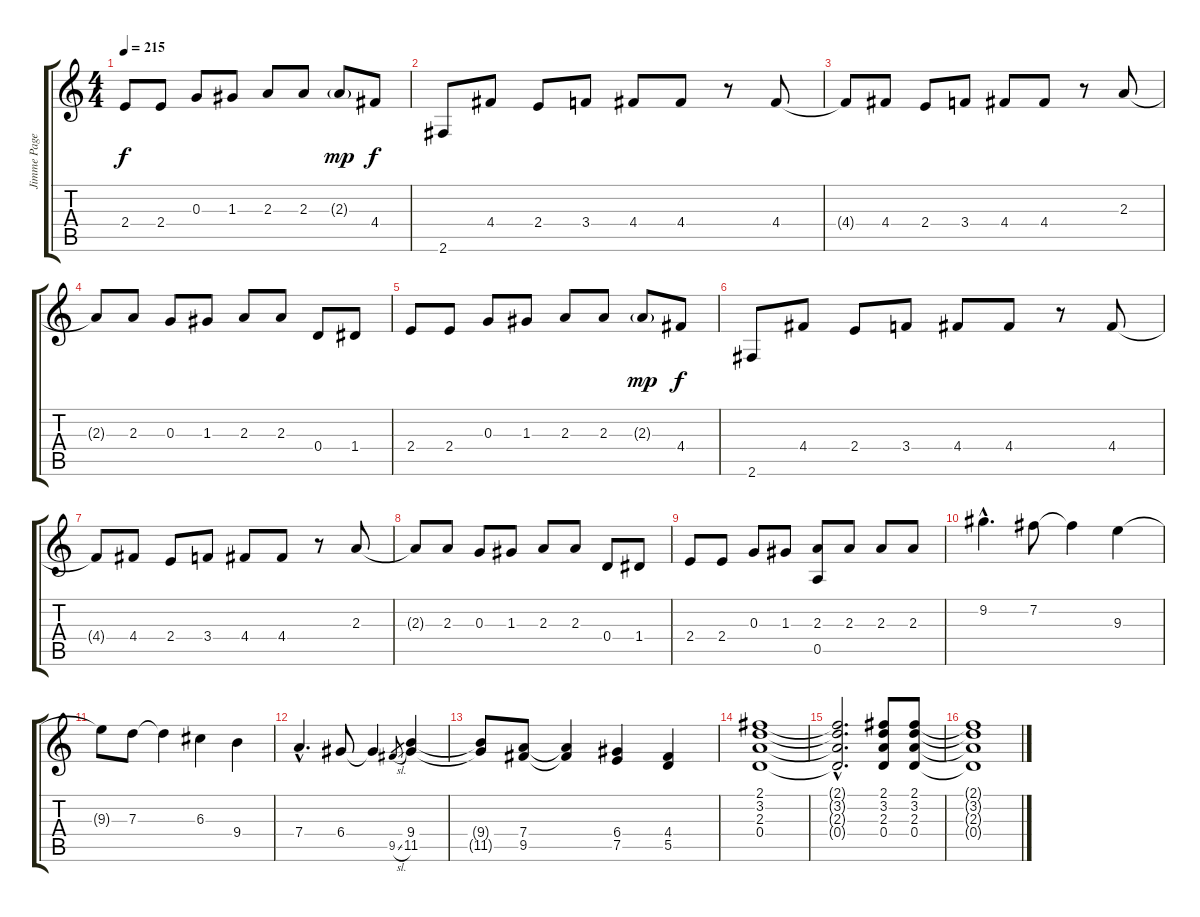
\track ("Jimme Page II" "Jimme Page") {instrument distortionguitar}
\staff {score tabs}
\tuning (E4 B3 G3 D3 A2 E2) {hide}
\ts (4 4)
\tempo 215
\clef g2
\ks c
2.4.8{dy f} 2.4.8 0.3.8 1.3.8 2.3.8 2.3.8 2.3{g}.8{dy mp} 4.4.8{dy f} |
2.6.8 4.4.8 2.4.8 3.4.8 4.4.8 4.4.8 r.8 4.4.8 |
4.4{t}.8 4.4.8 2.4.8 3.4.8 4.4.8 4.4.8 r.8 2.3.8 |
2.3{t}.8 2.3.8 0.3.8 1.3.8 2.3.8 2.3.8 0.4.8 1.4.8 |
2.4.8 2.4.8 0.3.8 1.3.8 2.3.8 2.3.8 2.3{g}.8{dy mp} 4.4.8{dy f} |
2.6.8 4.4.8 2.4.8 3.4.8 4.4.8 4.4.8 r.8 4.4.8 |
4.4{t}.8 4.4.8 2.4.8 3.4.8 4.4.8 4.4.8 r.8 2.3.8 |
2.3{t}.8 2.3.8 0.3.8 1.3.8 2.3.8 2.3.8 0.4.8 1.4.8 |
2.4.8 2.4.8 0.3.8 1.3.8 (2.3 0.5).8 2.3.8 2.3.8 2.3.8 |
9.2{hac}.4{d} 7.2.8 7.2{t}.4 9.3.4 |
9.3{t}.8 7.3.8 7.3{t}.4 6.3.4 9.4.4 |
7.4{hac}.4{d} 6.4.8 6.4{t}.4 9.5{sl}.8{gr} (9.4 11.5).4 |
(9.4{t} 11.5{t}).8 (7.4 9.5).8 (7.4{t} 9.5{t}).4 (6.4 7.5).4 (4.4 5.5).4 |
(2.1 3.2 2.3 0.4).1 |
(2.1{hac t} 3.2{hac t} 2.3{hac t} 0.4{hac t}).2{d} (2.1 3.2 2.3 0.4).8 (2.1 3.2 2.3 0.4).8 |
(2.1{t} 3.2{t} 2.3{t} 0.4{t}).1
